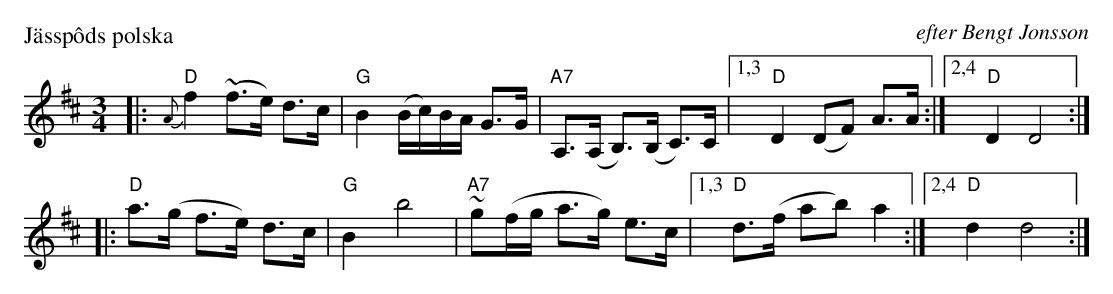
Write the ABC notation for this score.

X:1
P: J\"assp\^ods polska
O: efter Bengt Jonsson
M: 3/4
L: 1/8
K: D
|: "D"{A}f2 (~f>e) d>c | "G"B2 (B/c/)B/A/ G>G | "A7"A,>(A, B,>)(B, C>)C |1,3 "D"D2 (DF) A>A :|2,4 "D"D2 D4 :|
|: "D"a>(g f>e) d>c | "G"B2 b4 | "A7"~g(f/g/ a>g) e>c |1,3 "D"d>(f ab) a2 :|2,4 "D"d2 d4 :|
